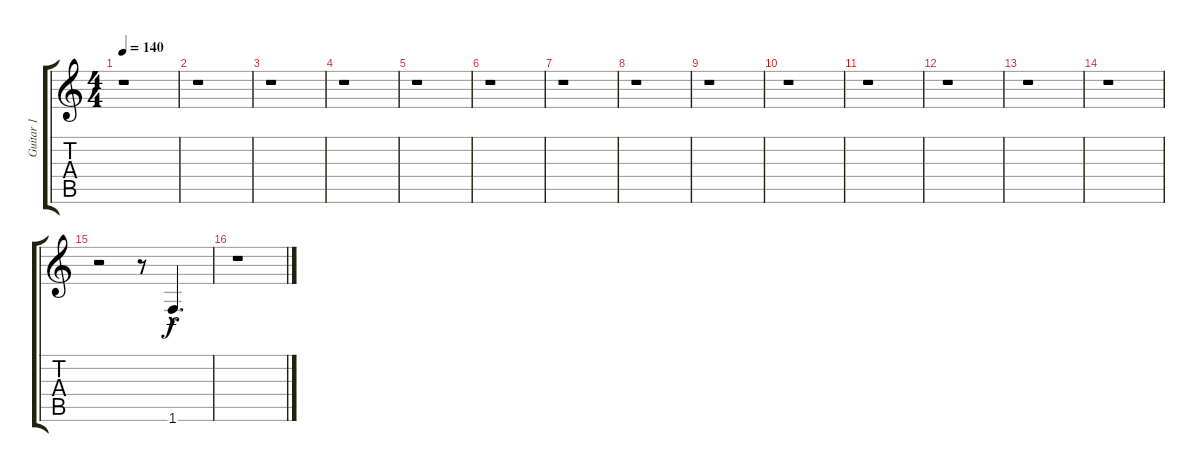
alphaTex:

\track ("Guitar 1" "Guitar 1") {instrument distortionguitar}
\staff {score tabs}
\tuning (E4 B3 G3 D3 A2 E2) {hide}
\ts (4 4)
\tempo 140
\clef g2
\ks c
r.1{dy f} |
r.1 |
r.1 |
r.1 |
r.1 |
r.1 |
r.1 |
r.1 |
r.1 |
r.1 |
r.1 |
r.1 |
r.1 |
r.1 |
r.2 r.8 1.6{hac}.4{d} |
r.1
